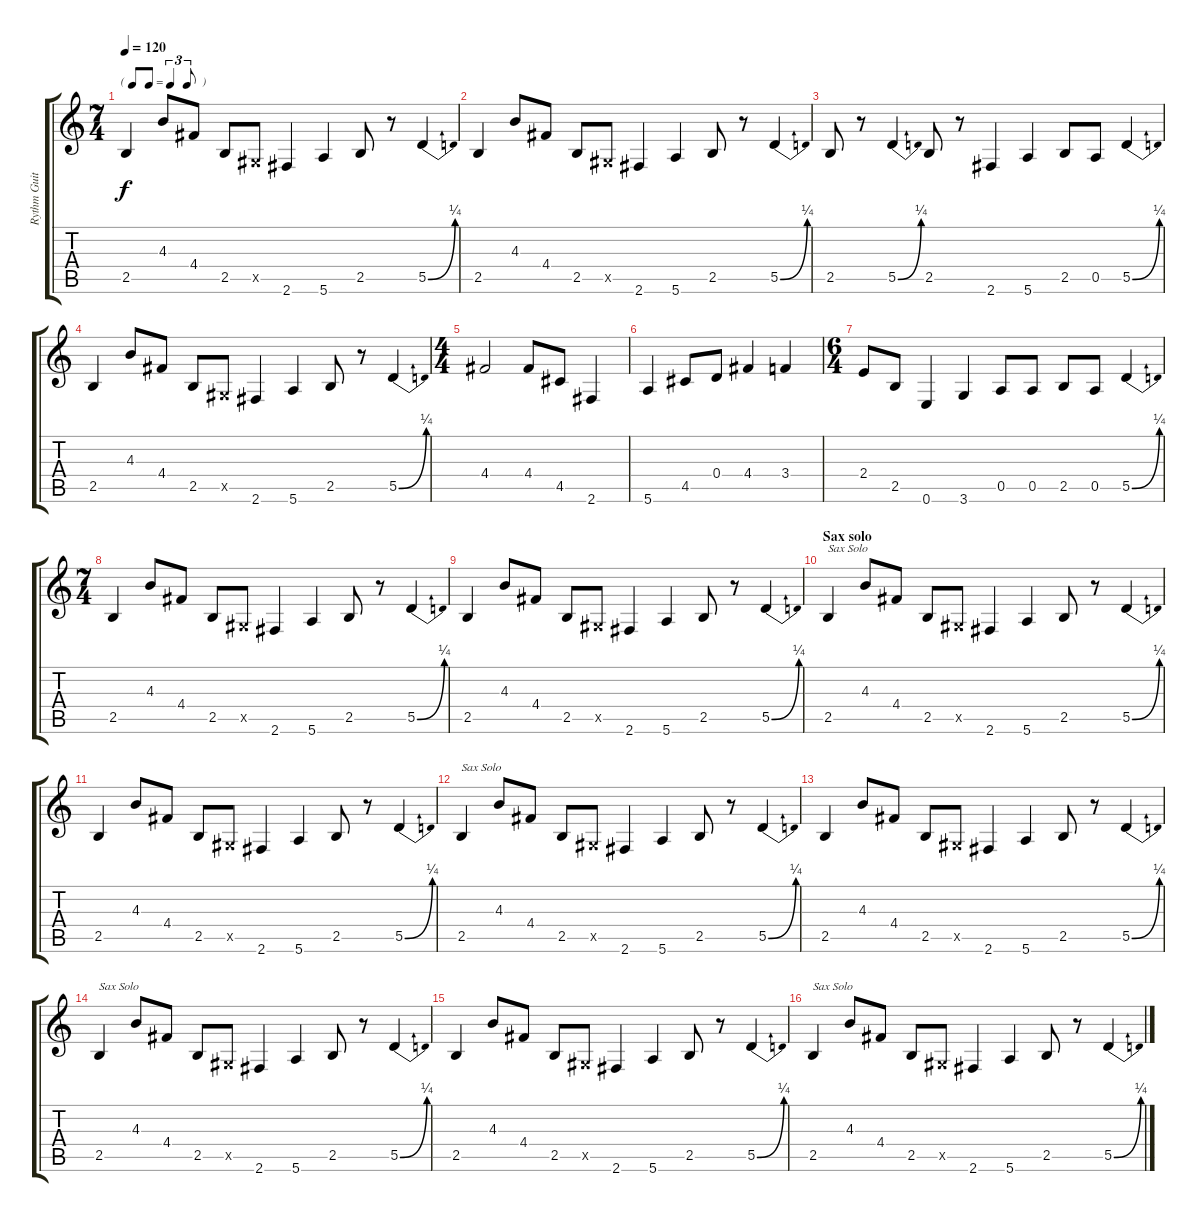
\track ("Rythm Guitar (Gilmour)" "Rythm Guit") {instrument electricguitarclean}
\staff {score tabs}
\tuning (E4 B3 G3 D3 A2 E2) {hide}
\ts (7 4)
\tf triplet8th
\tempo 120
\clef g2
\ks c
2.5.4{dy f} 4.3.8 4.4.8 2.5.8 -1.5{x}.8 2.6.4 5.6.4 2.5.8 r.8 5.5{be (bend 0 0 60 1)}.4 |
2.5.4 4.3.8 4.4.8 2.5.8 -1.5{x}.8 2.6.4 5.6.4 2.5.8 r.8 5.5{be (bend 0 0 60 1)}.4 |
2.5.8 r.8 5.5{be (bend 0 0 60 1)}.4 2.5.8 r.8 2.6.4 5.6.4 2.5.8 0.5.8 5.5{be (bend 0 0 60 1)}.4 |
2.5.4 4.3.8 4.4.8 2.5.8 -1.5{x}.8 2.6.4 5.6.4 2.5.8 r.8 5.5{be (bend 0 0 60 1)}.4 |
\ts (4 4)
4.4.2 4.4.8 4.5.8 2.6.4 |
5.6.4 4.5.8 0.4.8 4.4.4 3.4.4 |
\ts (6 4)
2.4.8 2.5.8 0.6.4 3.6.4 0.5.8 0.5.8 2.5.8 0.5.8 5.5{be (bend 0 0 60 1)}.4 |
\ts (7 4)
2.5.4 4.3.8 4.4.8 2.5.8 -1.5{x}.8 2.6.4 5.6.4 2.5.8 r.8 5.5{be (bend 0 0 60 1)}.4 |
2.5.4 4.3.8 4.4.8 2.5.8 -1.5{x}.8 2.6.4 5.6.4 2.5.8 r.8 5.5{be (bend 0 0 60 1)}.4 |
\section ("" "Sax solo")
2.5.4{txt "Sax Solo"} 4.3.8 4.4.8 2.5.8 -1.5{x}.8 2.6.4 5.6.4 2.5.8 r.8 5.5{be (bend 0 0 60 1)}.4 |
2.5.4 4.3.8 4.4.8 2.5.8 -1.5{x}.8 2.6.4 5.6.4 2.5.8 r.8 5.5{be (bend 0 0 60 1)}.4 |
2.5.4{txt "Sax Solo"} 4.3.8 4.4.8 2.5.8 -1.5{x}.8 2.6.4 5.6.4 2.5.8 r.8 5.5{be (bend 0 0 60 1)}.4 |
2.5.4 4.3.8 4.4.8 2.5.8 -1.5{x}.8 2.6.4 5.6.4 2.5.8 r.8 5.5{be (bend 0 0 60 1)}.4 |
2.5.4{txt "Sax Solo"} 4.3.8 4.4.8 2.5.8 -1.5{x}.8 2.6.4 5.6.4 2.5.8 r.8 5.5{be (bend 0 0 60 1)}.4 |
2.5.4 4.3.8 4.4.8 2.5.8 -1.5{x}.8 2.6.4 5.6.4 2.5.8 r.8 5.5{be (bend 0 0 60 1)}.4 |
2.5.4{txt "Sax Solo"} 4.3.8 4.4.8 2.5.8 -1.5{x}.8 2.6.4 5.6.4 2.5.8 r.8 5.5{be (bend 0 0 60 1)}.4
